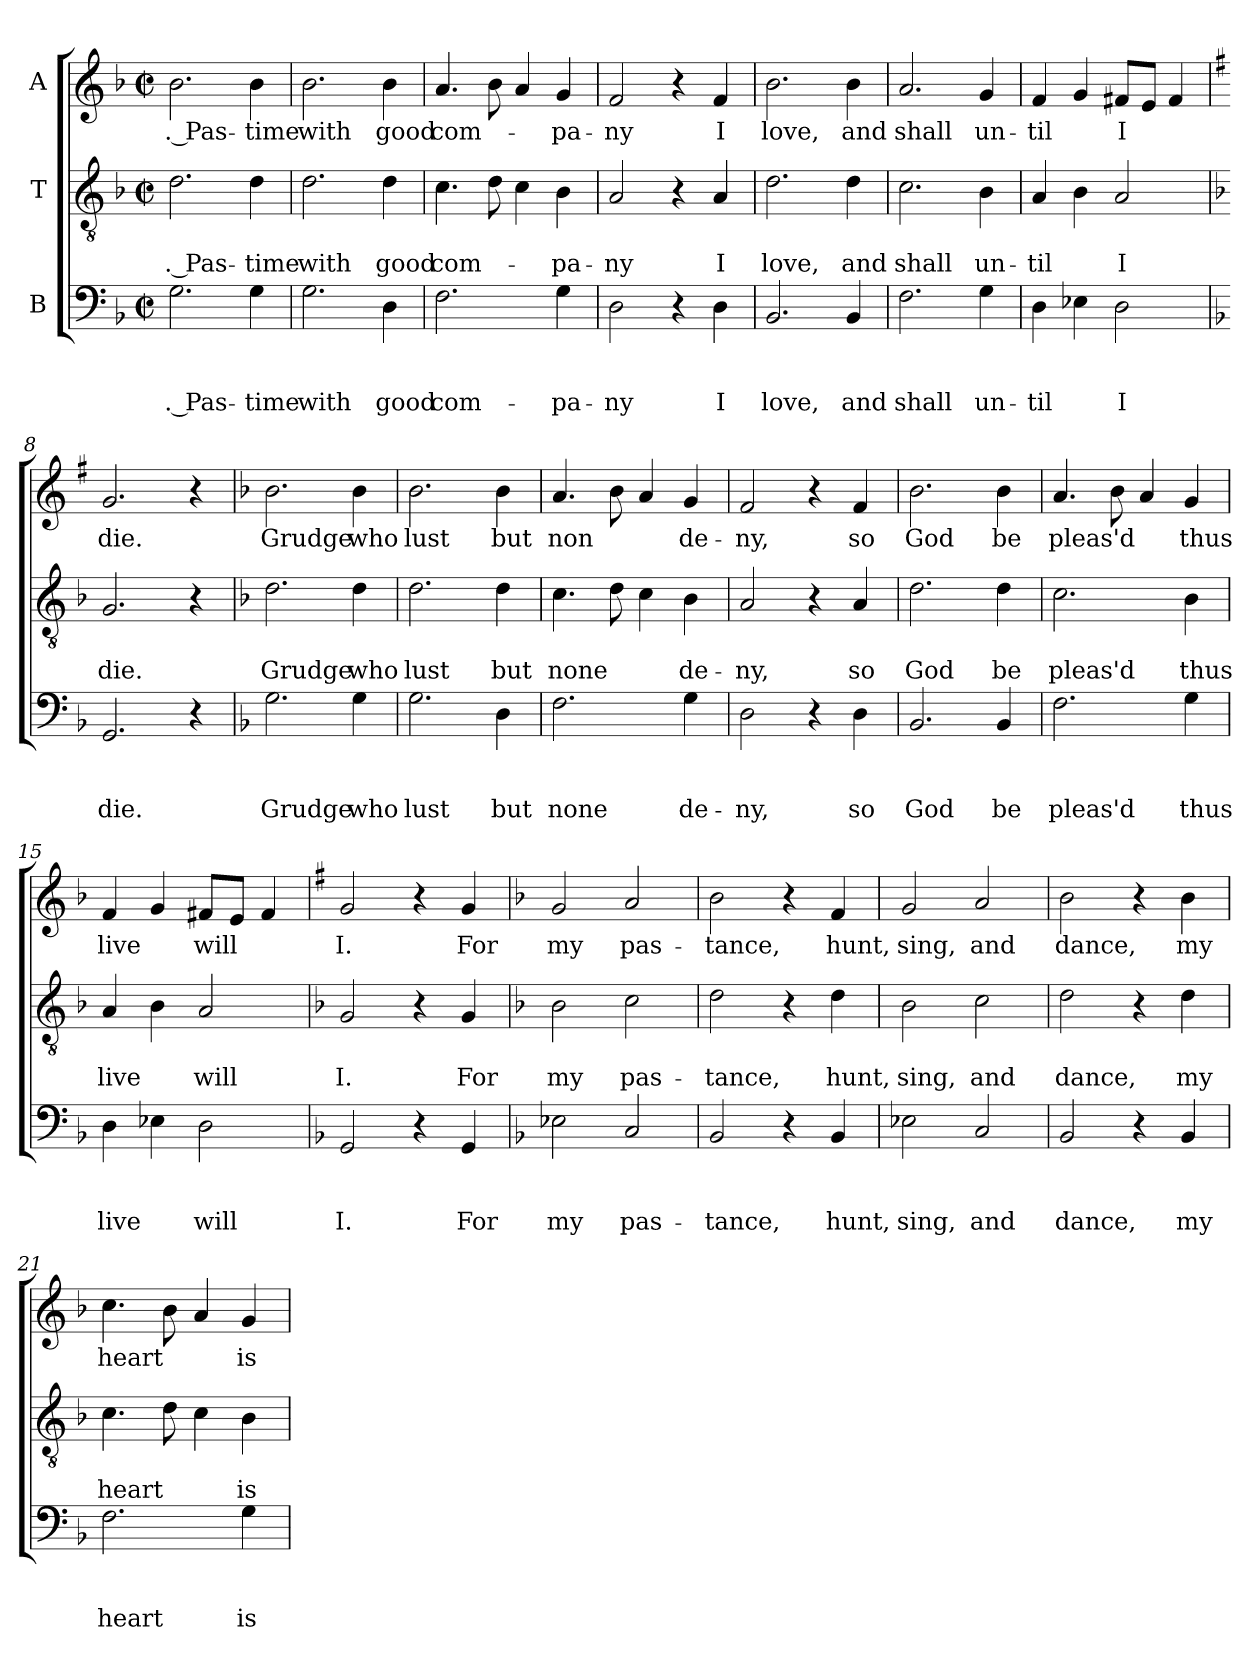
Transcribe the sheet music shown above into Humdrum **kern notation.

**kern	**text	**text	**text	**kern	**text	**text	**kern	**text
*part3	*part3	*part3	*part3	*part2	*part2	*part2	*part1	*part1
*staff3	*staff3	*staff3	*staff3	*staff2	*staff2	*staff2	*staff1	*staff1
*I"B	*	*	*	*I"T	*	*	*I"A	*
*clefF4	*	*	*	*clefGv2	*	*	*clefG2	*
*k[b-]	*	*	*	*k[b-]	*	*	*k[b-]	*
*F:	*	*	*	*F:	*	*	*F:	*
*M2/2	*	*	*	*M2/2	*	*	*M2/2	*
*met(c|)	*	*	*	*met(c|)	*	*	*met(c|)	*
=1	=1	=1	=1	=1	=1	=1	=1	=1
!	!	!	!LO:LY:b:rj	!	!	!LO:LY:b:rj	!	!LO:LY:b:rj
2.G\	.	.	. Pas-	2.d\	.	. Pas-	2.b-\	. Pas-
!	!	!	!LO:LY:b	!	!	!LO:LY:b	!	!LO:LY:b
4G\	.	.	-time	4d\	.	-time	4b-\	-time
=2	=2	=2	=2	=2	=2	=2	=2	=2
!	!	!	!LO:LY:b	!	!	!LO:LY:b	!	!LO:LY:b
2.G\	.	.	with	2.d\	.	with	2.b-\	with
!	!	!	!LO:LY:b	!	!	!LO:LY:b	!	!LO:LY:b
4D\	.	.	good	4d\	.	good	4b-\	good
=3	=3	=3	=3	=3	=3	=3	=3	=3
!	!	!	!LO:LY:b	!	!	!LO:LY:b	!	!LO:LY:b
2.F\	.	.	com-	4.c\	.	com-	4.a/	com-
.	.	.	.	8d\	.	.	8b-\	.
.	.	.	.	4c\	.	.	4a/	.
!	!	!	!LO:LY:b	!	!	!LO:LY:b	!	!LO:LY:b
4G\	.	.	-pa-	4B-\	.	-pa-	4g/	-pa-
=4	=4	=4	=4	=4	=4	=4	=4	=4
!	!	!	!LO:LY:b	!	!	!LO:LY:b	!	!LO:LY:b
2D\	.	.	-ny	2A/	.	-ny	2f/	-ny
4r	.	.	.	4r	.	.	4r	.
!	!	!	!LO:LY:b	!	!	!LO:LY:b	!	!LO:LY:b
4D\	.	.	I	4A/	.	I	4f/	I
=5	=5	=5	=5	=5	=5	=5	=5	=5
!	!	!	!LO:LY:b	!	!	!LO:LY:b	!	!LO:LY:b
2.BB-/	.	.	love,	2.d\	.	love,	2.b-\	love,
!	!	!	!LO:LY:b	!	!	!LO:LY:b	!	!LO:LY:b
4BB-/	.	.	and	4d\	.	and	4b-\	and
=6	=6	=6	=6	=6	=6	=6	=6	=6
!	!	!	!LO:LY:b	!	!	!LO:LY:b	!	!LO:LY:b
2.F\	.	.	shall	2.c\	.	shall	2.a/	shall
!	!	!	!LO:LY:b	!	!	!LO:LY:b	!	!LO:LY:b
4G\	.	.	un-	4B-\	.	un-	4g/	un-
=7	=7	=7	=7	=7	=7	=7	=7	=7
!	!	!	!LO:LY:b	!	!	!LO:LY:b	!	!LO:LY:b
4D\	.	.	-til	4A/	.	-til	4f/	-til
4E-\	.	.	.	4B-\	.	.	4g/	.
!	!	!	!LO:LY:b	!	!	!LO:LY:b	!	!LO:LY:b:rj
2D\	.	.	I	2A/	.	I	8f#/L	I
.	.	.	.	.	.	.	8e/J	.
.	.	.	.	.	.	.	4f#/	.
=8	=8	=8	=8	=8	=8	=8	=8	=8
*	*	*	*	*	*	*	*k[f#]	*
*	*	*	*	*	*	*	*G:	*
!	!	!	!LO:LY:b	!	!	!LO:LY:b	!	!LO:LY:b
2.GG/	.	.	die.	2.G/	.	die.	2.g/	die.
4r	.	.	.	4r	.	.	4r	.
!!LO:LB:g=z
=9	=9	=9	=9	=9	=9	=9	=9	=9
*	*	*	*	*	*	*	*k[b-]	*
*	*	*	*	*	*	*	*F:	*
!	!	!	!LO:LY:b	!	!	!LO:LY:b	!	!LO:LY:b
2.G\	.	.	Grudge	2.d\	.	Grudge	2.b-\	Grudge
!	!	!	!LO:LY:b	!	!	!LO:LY:b	!	!LO:LY:b
4G\	.	.	who	4d\	.	who	4b-\	who
=10	=10	=10	=10	=10	=10	=10	=10	=10
!	!	!	!LO:LY:b	!	!	!LO:LY:b	!	!LO:LY:b
2.G\	.	.	lust	2.d\	.	lust	2.b-\	lust
!	!	!	!LO:LY:b	!	!	!LO:LY:b	!	!LO:LY:b
4D\	.	.	but	4d\	.	but	4b-\	but
=11	=11	=11	=11	=11	=11	=11	=11	=11
!	!	!	!LO:LY:b	!	!	!LO:LY:b	!	!LO:LY:b
2.F\	.	.	none	4.c\	.	none	4.a/	non
.	.	.	.	8d\	.	.	8b-\	.
.	.	.	.	4c\	.	.	4a/	.
!	!	!	!LO:LY:b	!	!	!LO:LY:b	!	!LO:LY:b
4G\	.	.	de-	4B-\	.	de-	4g/	de-
=12	=12	=12	=12	=12	=12	=12	=12	=12
!	!	!	!LO:LY:b	!	!	!LO:LY:b	!	!LO:LY:b
2D\	.	.	-ny,	2A/	.	-ny,	2f/	-ny,
4r	.	.	.	4r	.	.	4r	.
!	!	!	!LO:LY:b	!	!	!LO:LY:b	!	!LO:LY:b
4D\	.	.	so	4A/	.	so	4f/	so
=13	=13	=13	=13	=13	=13	=13	=13	=13
!	!	!	!LO:LY:b	!	!	!LO:LY:b	!	!LO:LY:b
2.BB-/	.	.	God	2.d\	.	God	2.b-\	God
!	!	!	!LO:LY:b	!	!	!LO:LY:b	!	!LO:LY:b
4BB-/	.	.	be	4d\	.	be	4b-\	be
=14	=14	=14	=14	=14	=14	=14	=14	=14
!	!	!	!LO:LY:b	!	!	!LO:LY:b	!	!LO:LY:b
2.F\	.	.	pleas'd	2.c\	.	pleas'd	4.a/	pleas'd
.	.	.	.	.	.	.	8b-\	.
.	.	.	.	.	.	.	4a/	.
!	!	!	!LO:LY:b	!	!	!LO:LY:b	!	!LO:LY:b
4G\	.	.	thus	4B-\	.	thus	4g/	thus
=15	=15	=15	=15	=15	=15	=15	=15	=15
!	!	!	!LO:LY:b	!	!	!LO:LY:b	!	!LO:LY:b
4D\	.	.	live	4A/	.	live	4f/	live
4E-\	.	.	.	4B-\	.	.	4g/	.
!	!	!	!LO:LY:b	!	!	!LO:LY:b	!	!LO:LY:b
2D\	.	.	will	2A/	.	will	8f#/L	will
.	.	.	.	.	.	.	8e/J	.
.	.	.	.	.	.	.	4f#/	.
=16	=16	=16	=16	=16	=16	=16	=16	=16
*	*	*	*	*	*	*	*k[f#]	*
*	*	*	*	*	*	*	*G:	*
!	!	!	!LO:LY:b	!	!	!LO:LY:b	!	!LO:LY:b
2GG/	.	.	I.	2G/	.	I.	2g/	I.
4r	.	.	.	4r	.	.	4r	.
!	!	!	!LO:LY:b	!	!	!LO:LY:b	!	!LO:LY:b
4GG/	.	.	For	4G/	.	For	4g/	For
!!LO:LB:g=z
=17	=17	=17	=17	=17	=17	=17	=17	=17
*	*	*	*	*	*	*	*k[b-]	*
*	*	*	*	*	*	*	*F:	*
!	!	!	!LO:LY:b	!	!	!LO:LY:b	!	!LO:LY:b
2E-X\	.	.	my	2B-\	.	my	2g/	my
!	!	!	!LO:LY:b	!	!	!LO:LY:b	!	!LO:LY:b
2C/	.	.	pas-	2c\	.	pas-	2a/	pas-
=18	=18	=18	=18	=18	=18	=18	=18	=18
!	!	!	!LO:LY:b	!	!	!LO:LY:b	!	!LO:LY:b
2BB-/	.	.	-tance,	2d\	.	-tance,	2b-\	-tance,
4r	.	.	.	4r	.	.	4r	.
!	!	!	!LO:LY:b	!	!	!LO:LY:b	!	!LO:LY:b
4BB-/	.	.	hunt,	4d\	.	hunt,	4f/	hunt,
=19	=19	=19	=19	=19	=19	=19	=19	=19
!	!	!	!LO:LY:b	!	!	!LO:LY:b	!	!LO:LY:b
2E-X\	.	.	sing,	2B-\	.	sing,	2g/	sing,
!	!	!	!LO:LY:b	!	!	!LO:LY:b	!	!LO:LY:b
2C/	.	.	and	2c\	.	and	2a/	and
=20	=20	=20	=20	=20	=20	=20	=20	=20
!	!	!	!LO:LY:b	!	!	!LO:LY:b	!	!LO:LY:b
2BB-/	.	.	dance,	2d\	.	dance,	2b-\	dance,
4r	.	.	.	4r	.	.	4r	.
!	!	!	!LO:LY:b	!	!	!LO:LY:b	!	!LO:LY:b
4BB-/	.	.	my	4d\	.	my	4b-\	my
=21	=21	=21	=21	=21	=21	=21	=21	=21
!	!	!	!LO:LY:b	!	!	!LO:LY:b	!	!LO:LY:b
2.F\	.	.	heart	4.c\	.	heart	4.cc\	heart
.	.	.	.	8d\	.	.	8b-\	.
.	.	.	.	4c\	.	.	4a/	.
!	!	!	!LO:LY:b	!	!	!LO:LY:b	!	!LO:LY:b
4G\	.	.	is	4B-\	.	is	4g/	is
=	=	=	=	=	=	=	=	=
*-	*-	*-	*-	*-	*-	*-	*-	*-
